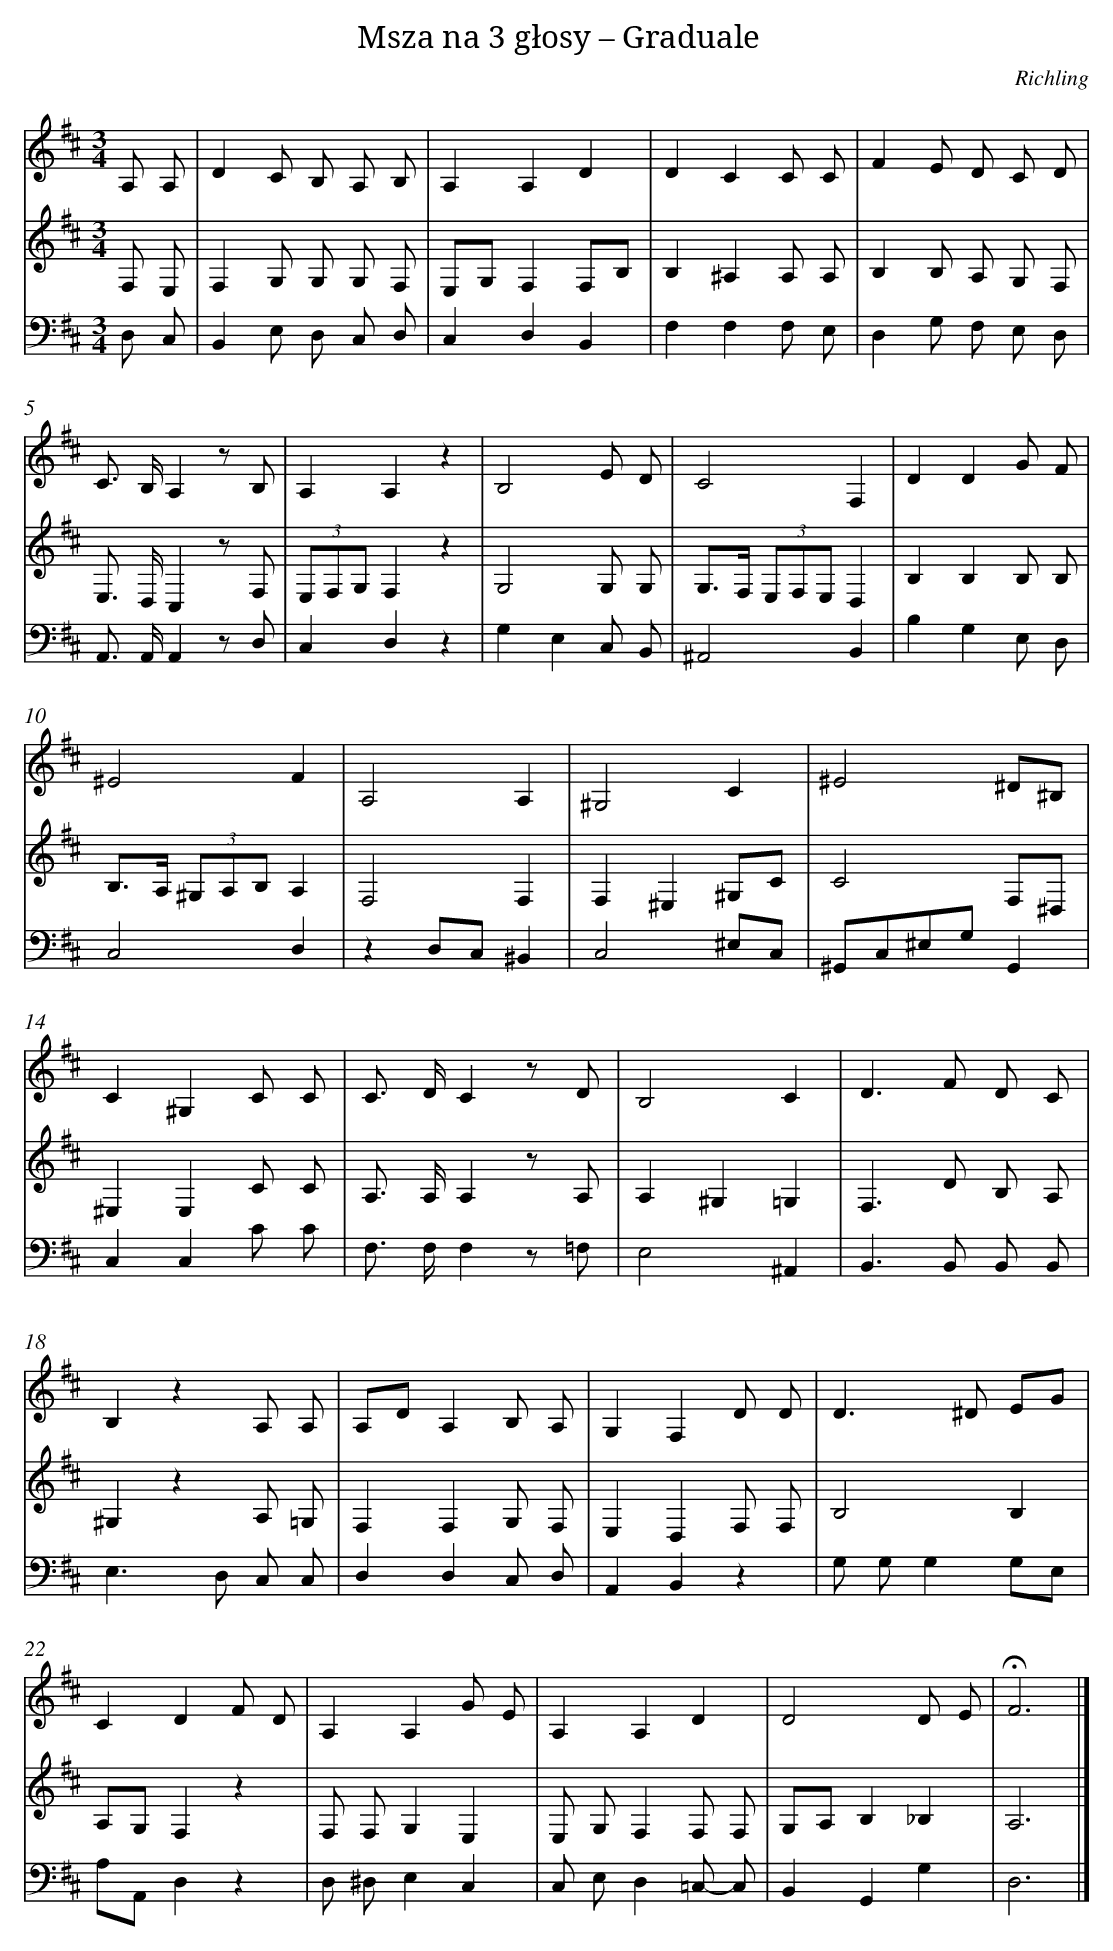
X:1
T: Msza na 3 głosy – Graduale
C: Richling
L: 1/8
M: 3/4
V: 1 clef=treble
V: 2 clef=treble
V: 3 clef=bass
K: D
[V:1] A, A, [I:setbarnb 1]|
[V:2] F, E, |
[V:3] D, C, |
[V:1] D2C B, A, B, |
[V:2] F,2G, G, G, F, |
[V:3] B,,2E, D, C, D, |
[V:1] A,2A,2D2 |
[V:2] E,G,F,2F,B, |
[V:3] C,2D,2B,,2 |
[V:1] D2C2C C |
[V:2] B,2^A,2A, A, |
[V:3] F,2F,2F, E, |
[V:1] F2E D C D |
[V:2] B,2B, A, G, F, |
[V:3] D,2G, F, E, D, |
[V:1] C> B,A,2z B, |
[V:2] E,> D,C,2z F, |
[V:3] A,,> A,,A,,2z D, |
[V:1] A,2A,2z2 |
[V:2] (3E,F,G,F,2z2 |
[V:3] C,2D,2z2 |
[V:1] B,4E D |
[V:2] G,4G, G, |
[V:3] G,2E,2C, B,, |
[V:1] C4F,2 |
[V:2] G,>F, (3E,F,E,D,2 |
[V:3] ^A,,4B,,2 |
[V:1] D2D2G F |
[V:2] B,2B,2B, B, |
[V:3] B,2G,2E, D, |
[V:1] ^E4F2 |
[V:2] B,>A, (3^G,A,B,A,2 |
[V:3] C,4D,2 |
[V:1] A,4A,2 |
[V:2] F,4F,2 |
[V:3] z2D,C,^B,,2 |
[V:1] ^G,4C2 |
[V:2] F,2^E,2^G,C |
[V:3] C,4^E,C, |
[V:1] ^E4^D^B, |
[V:2] C4F,^D, |
[V:3] ^G,,C,^E,G,G,,2 |
[V:1] C2^G,2C C |
[V:2] ^E,2E,2C C |
[V:3] C,2C,2C C |
[V:1] C> DC2z D |
[V:2] A,> A,A,2z A, |
[V:3] F,> F,F,2z =F, |
[V:1] B,4C2 |
[V:2] A,2^G,2=G,2 |
[V:3] E,4^A,,2 |
[V:1] D2>F2 D C |
[V:2] F,2>D2 B, A, |
[V:3] B,,2>B,,2 B,, B,, |
[V:1] B,2z2A, A, |
[V:2] ^G,2z2A, =G, |
[V:3] E,2>D,2 C, C, |
[V:1] A,DA,2B, A, |
[V:2] F,2F,2G, F, |
[V:3] D,2D,2C, D, |
[V:1] G,2F,2D D |
[V:2] E,2D,2F, F, |
[V:3] A,,2B,,2z2 |
[V:1] D2>^D2 EG |
[V:2] B,4B,2 |
[V:3] G, G,G,2G,E, |
[V:1] C2D2F D |
[V:2] A,G,F,2z2 |
[V:3] A,A,,D,2z2 |
[V:1] A,2A,2G E |
[V:2] F, F,G,2E,2 |
[V:3] D, ^D,E,2C,2 |
[V:1] A,2A,2D2 |
[V:2] E, G,F,2F, F, |
[V:3] C, E,D,2=C,- C, |
[V:1] D4D E |
[V:2] G,A,B,2_B,2 |
[V:3] B,,2G,,2G,2 |
[V:1] !fermata!F6 |]
[V:2] A,6 |]
[V:3] D,6 |]
